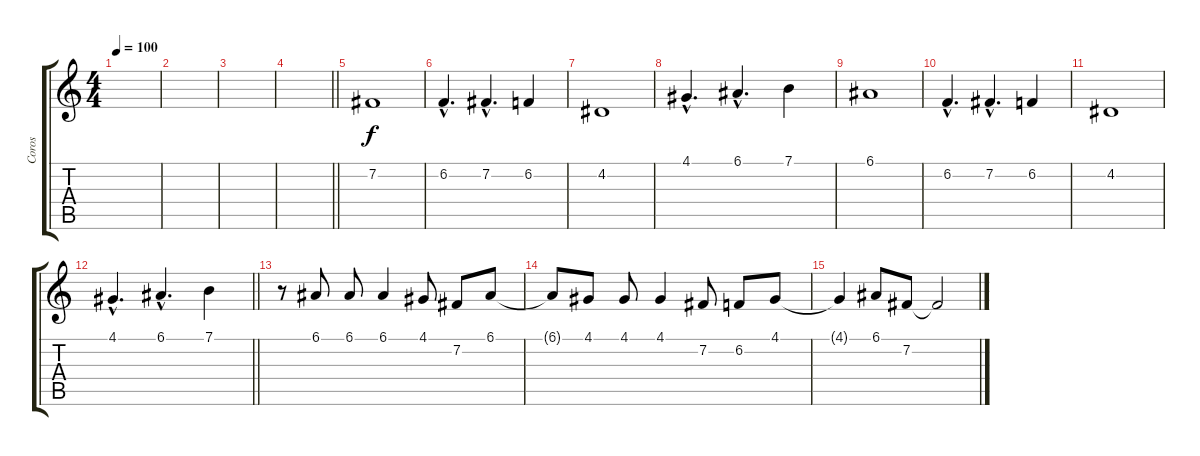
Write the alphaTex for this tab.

\track ("Coros" "Coros") {instrument pad4choir}
\staff {score tabs}
\tuning (E4 B3 G3 D3 A2 E2) {hide}
\ts (4 4)
\tempo 100
\clef g2
\ks c
|
|
|
\barLineRight lightlight
|
7.2.1 |
6.2{hac}.4{d} 7.2{hac}.4{d} 6.2.4 |
4.2.1 |
4.1{hac}.4{d} 6.1{hac}.4{d} 7.1.4 |
6.1.1 |
6.2{hac}.4{d} 7.2{hac}.4{d} 6.2.4 |
4.2.1 |
\barLineRight lightlight
4.1{hac}.4{d} 6.1{hac}.4{d} 7.1.4 |
r.8 6.1.8 6.1.8 6.1.4 4.1.8 7.2.8 6.1.8 |
6.1{t}.8 4.1.8 4.1.8 4.1.4 7.2.8 6.2.8 4.1.8 |
4.1{t}.4 6.1.8 7.2.8 7.2{t}.2
